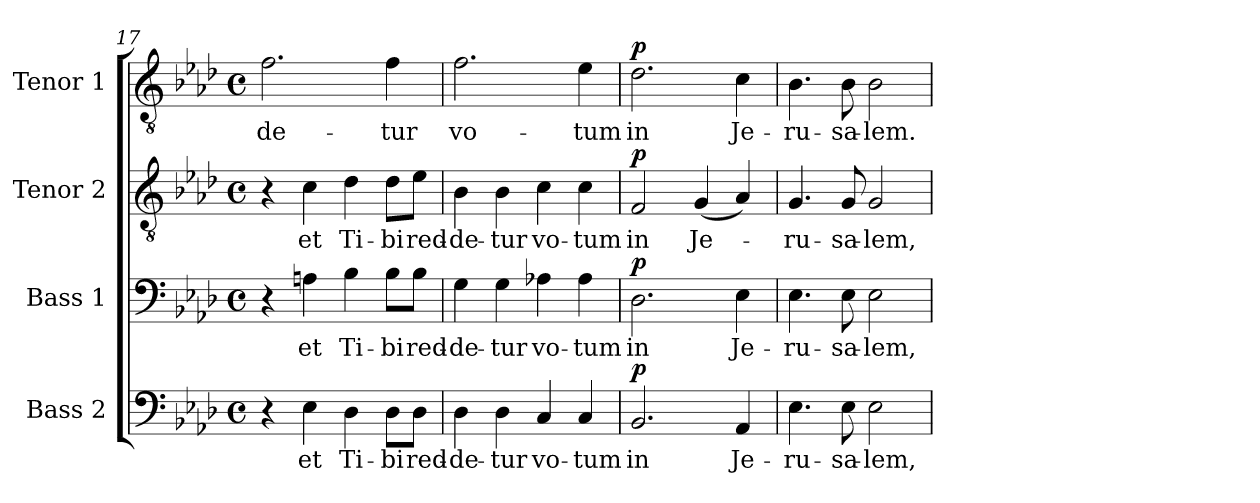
**kern	**text	**dynam	**kern	**text	**dynam	**kern	**text	**dynam	**kern	**text	**dynam
*part4	*part4	*part4	*part3	*part3	*part3	*part2	*part2	*part2	*part1	*part1	*part1
*staff4	*staff4	*staff4	*staff3	*staff3	*staff3	*staff2	*staff2	*staff2	*staff1	*staff1	*staff1
*I"Bass 2	*	*	*I"Bass 1	*	*	*I"Tenor 2	*	*	*I"Tenor 1	*	*
*I'B. 2	*	*	*I'B. 1	*	*	*I'T. 2	*	*	*I'T. 1	*	*
*clefF4	*	*	*clefF4	*	*	*clefGv2	*	*	*clefGv2	*	*
*k[b-e-a-d-]	*	*	*k[b-e-a-d-]	*	*	*k[b-e-a-d-]	*	*	*k[b-e-a-d-]	*	*
*A-:	*	*	*A-:	*	*	*A-:	*	*	*A-:	*	*
*M4/4	*	*	*M4/4	*	*	*M4/4	*	*	*M4/4	*	*
*met(c)	*	*	*met(c)	*	*	*met(c)	*	*	*met(c)	*	*
=17	=17	=17	=17	=17	=17	=17	=17	=17	=17	=17	=17
!	!	!	!	!	!	!	!	!	!	!LO:LY:b	!
4r	.	.	4r	.	.	4r	.	.	2.f\	-de-	.
!	!LO:LY:b	!	!	!LO:LY:b	!	!	!LO:LY:b	!	!	!	!
4E-\	et	.	4An\	et	.	4c\	et	.	.	.	.
!	!LO:LY:b	!	!	!LO:LY:b	!	!	!LO:LY:b	!	!	!	!
4D-\	Ti-	.	4B-\	Ti-	.	4d-\	Ti-	.	.	.	.
!	!LO:LY:b	!	!	!LO:LY:b	!	!	!LO:LY:b	!	!	!LO:LY:b	!
8D-\L	-bi	.	8B-\L	-bi	.	8d-\L	-bi	.	4f\	-tur	.
!	!LO:LY:b	!	!	!LO:LY:b	!	!	!LO:LY:b	!	!	!	!
8D-\J	red-	.	8B-\J	red-	.	8e-\J	red-	.	.	.	.
!!LO:PB:g=z
=18	=18	=18	=18	=18	=18	=18	=18	=18	=18	=18	=18
!	!LO:LY:b	!	!	!LO:LY:b	!	!	!LO:LY:b	!	!	!LO:LY:b	!
4D-\	-de-	.	4G\	-de-	.	4B-\	-de-	.	2.f\	vo-	.
!	!LO:LY:b	!	!	!LO:LY:b	!	!	!LO:LY:b	!	!	!	!
4D-\	-tur	.	4G\	-tur	.	4B-\	-tur	.	.	.	.
!	!LO:LY:b	!	!	!LO:LY:b	!	!	!LO:LY:b	!	!	!	!
4C/	vo-	.	4A-X\	vo-	.	4c\	vo-	.	.	.	.
!	!LO:LY:b	!	!	!LO:LY:b	!	!	!LO:LY:b	!	!	!LO:LY:b	!
4C/	-tum	.	4A-\	-tum	.	4c\	-tum	.	4e-\	-tum	.
=19	=19	=19	=19	=19	=19	=19	=19	=19	=19	=19	=19
!	!LO:LY:b	!LO:DY:a	!	!LO:LY:b	!LO:DY:a	!	!LO:LY:b	!LO:DY:a	!	!LO:LY:b	!LO:DY:a
2.BB-/	in	p	2.D-\	in	p	2F/	in	p	2.d-\	in	p
!	!	!	!	!	!	!	!LO:LY:b	!	!	!	!
.	.	.	.	.	.	(<4G/	Je-	.	.	.	.
!	!LO:LY:b	!	!	!LO:LY:b	!	!	!	!	!	!LO:LY:b	!
4AA-/	Je-	.	4E-\	Je-	.	4A-/)	.	.	4c\	Je-	.
=20	=20	=20	=20	=20	=20	=20	=20	=20	=20	=20	=20
!	!LO:LY:b	!	!	!LO:LY:b	!	!	!LO:LY:b	!	!	!LO:LY:b	!
4.E-\	-ru-	.	4.E-\	-ru-	.	4.G/	-ru-	.	4.B-\	-ru-	.
!	!LO:LY:b	!	!	!LO:LY:b	!	!	!LO:LY:b	!	!	!LO:LY:b	!
8E-\	-sa-	.	8E-\	-sa-	.	8G/	-sa-	.	8B-\	-sa-	.
!	!LO:LY:b	!	!	!LO:LY:b	!	!	!LO:LY:b	!	!	!LO:LY:b	!
2E-\	-lem,	.	2E-\	-lem,	.	2G/	-lem,	.	2B-\	-lem.	.
=	=	=	=	=	=	=	=	=	=	=	=
*-	*-	*-	*-	*-	*-	*-	*-	*-	*-	*-	*-
